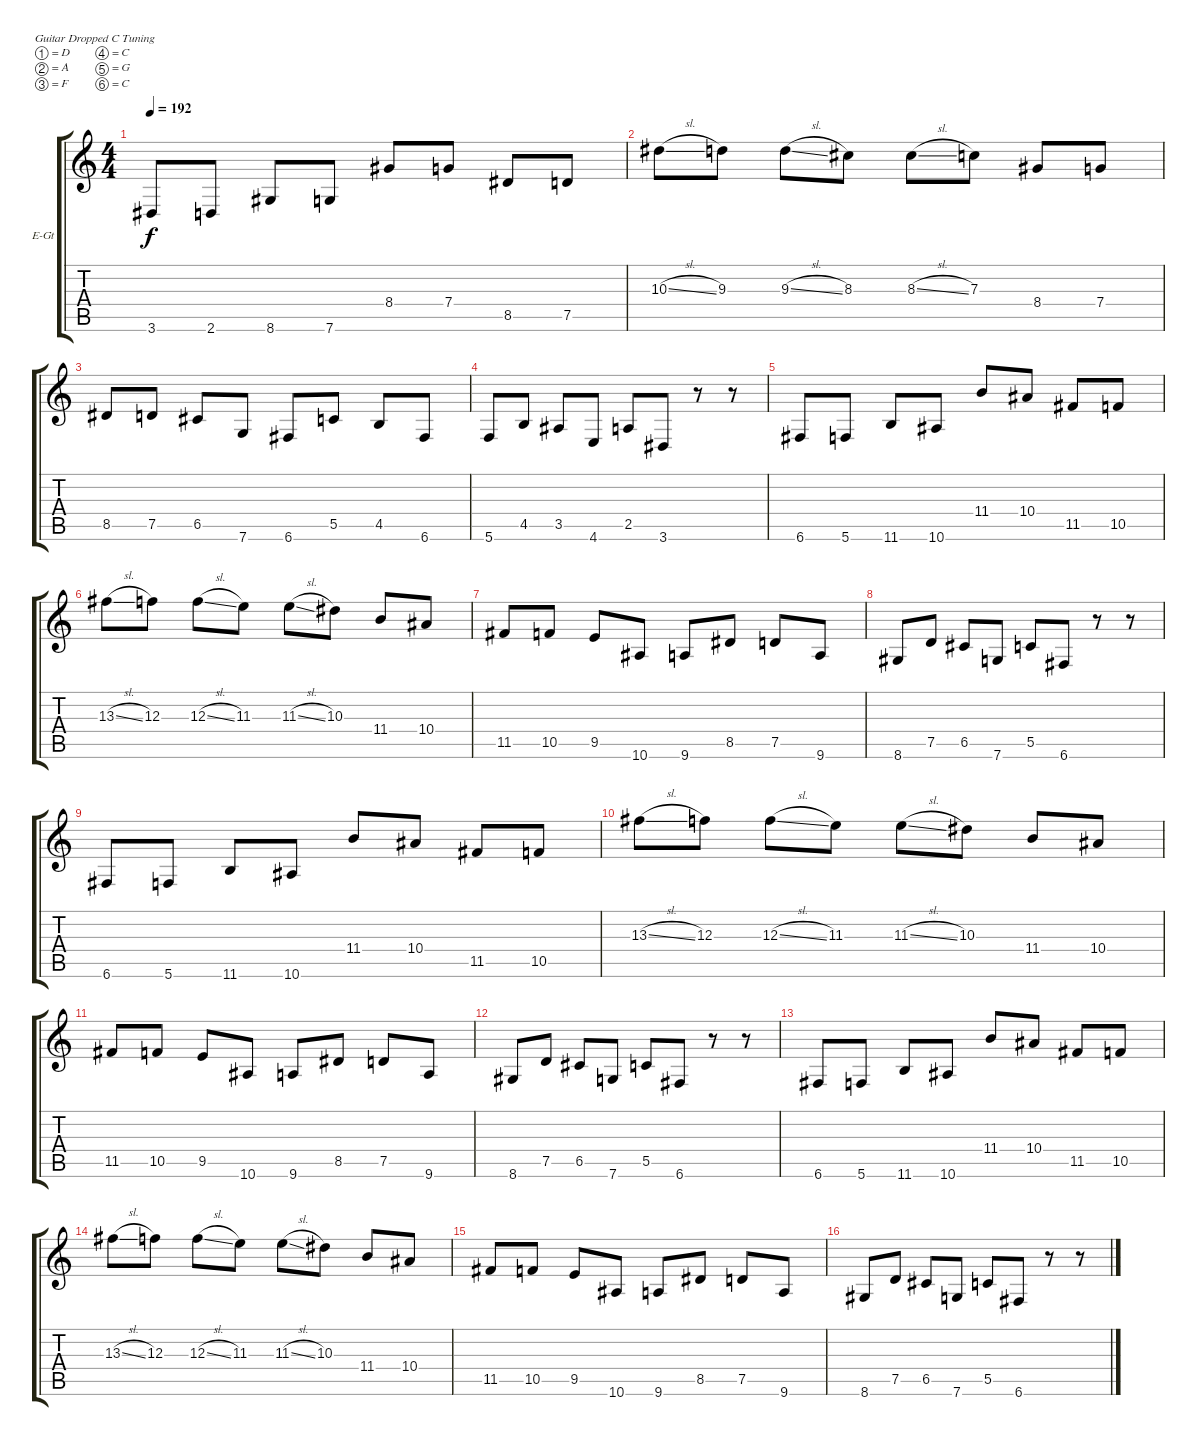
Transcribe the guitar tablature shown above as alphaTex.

\defaultSystemsLayout 4
\bracketExtendMode groupsimilarinstruments
\firstSystemTrackNameOrientation horizontal
\otherSystemsTrackNameOrientation horizontal
\track ("Arde Ostowari" "E-Gt") {instrument distortionguitar}
\staff {score tabs}
\tuning (D4 A3 F3 C3 G2 C2)
\ts (4 4)
\tempo 192
\clef g2
\ks c
3.6.8{dy f} 2.6.8 8.6.8 7.6.8 8.4.8 7.4.8 8.5.8 7.5.8 |
10.3{sl}.8 9.3.8 9.3{sl}.8 8.3.8 8.3{sl}.8 7.3.8 8.4.8 7.4.8 |
8.5.8 7.5.8 6.5.8 7.6.8 6.6.8 5.5.8 4.5.8 6.6.8 |
5.6.8 4.5.8 3.5.8 4.6.8 2.5.8 3.6.8 r.8 r.8 |
6.6.8 5.6.8 11.6.8 10.6.8 11.4.8 10.4.8 11.5.8 10.5.8 |
13.3{sl}.8 12.3.8 12.3{sl}.8 11.3.8 11.3{sl}.8 10.3.8 11.4.8 10.4.8 |
11.5.8 10.5.8 9.5.8 10.6.8 9.6.8 8.5.8 7.5.8 9.6.8 |
8.6.8 7.5.8 6.5.8 7.6.8 5.5.8 6.6.8 r.8 r.8 |
6.6.8 5.6.8 11.6.8 10.6.8 11.4.8 10.4.8 11.5.8 10.5.8 |
13.3{sl}.8 12.3.8 12.3{sl}.8 11.3.8 11.3{sl}.8 10.3.8 11.4.8 10.4.8 |
11.5.8 10.5.8 9.5.8 10.6.8 9.6.8 8.5.8 7.5.8 9.6.8 |
8.6.8 7.5.8 6.5.8 7.6.8 5.5.8 6.6.8 r.8 r.8 |
6.6.8 5.6.8 11.6.8 10.6.8 11.4.8 10.4.8 11.5.8 10.5.8 |
13.3{sl}.8 12.3.8 12.3{sl}.8 11.3.8 11.3{sl}.8 10.3.8 11.4.8 10.4.8 |
11.5.8 10.5.8 9.5.8 10.6.8 9.6.8 8.5.8 7.5.8 9.6.8 |
8.6.8 7.5.8 6.5.8 7.6.8 5.5.8 6.6.8 r.8 r.8
